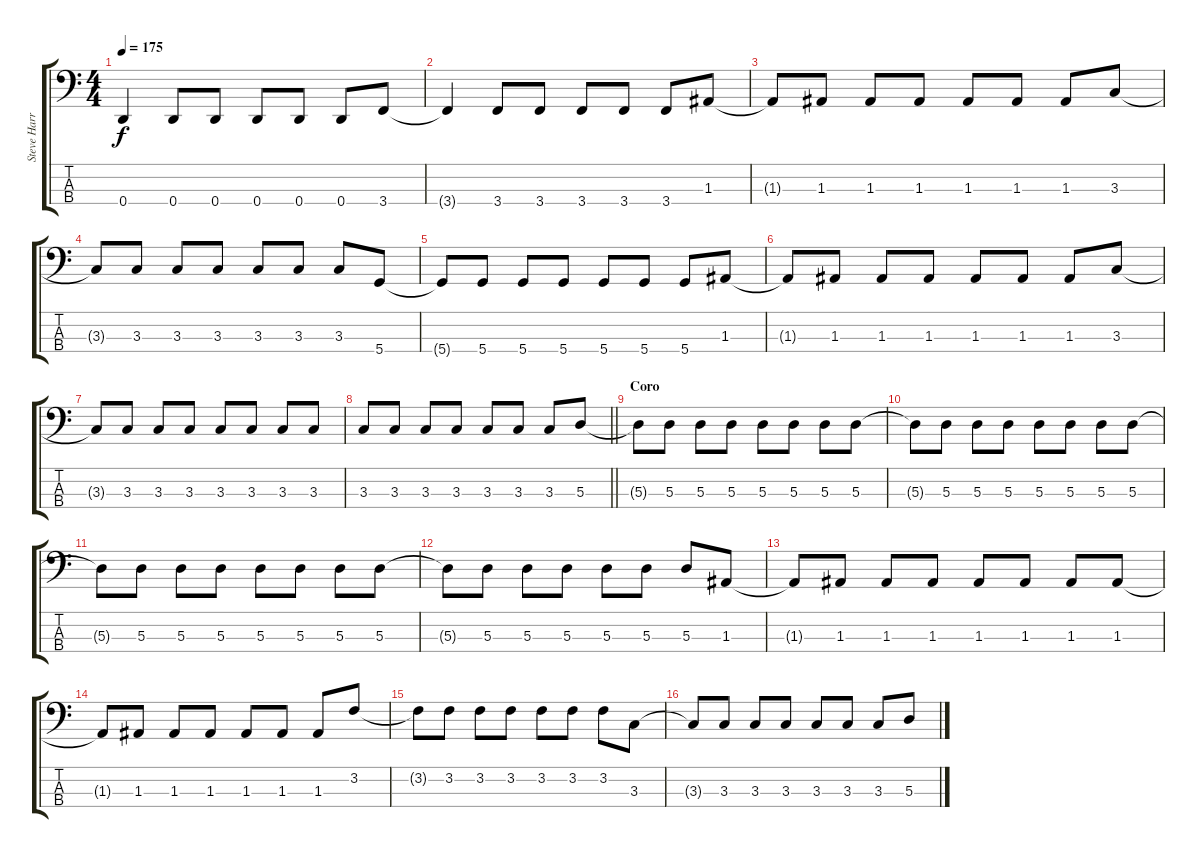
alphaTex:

\track ("Steve Harris" "Steve Harr") {instrument electricbassfinger}
\staff {score tabs}
\tuning (G2 D2 A1 D1) {hide}
\ts (4 4)
\tempo 175
\clef f4
\ks c
0.4{t}.4{dy f} 0.4.8 0.4.8 0.4.8 0.4.8 0.4.8 3.4.8 |
3.4{t}.4 3.4.8 3.4.8 3.4.8 3.4.8 3.4.8 1.3.8 |
1.3{t}.8 1.3.8 1.3.8 1.3.8 1.3.8 1.3.8 1.3.8 3.3.8 |
3.3{t}.8 3.3.8 3.3.8 3.3.8 3.3.8 3.3.8 3.3.8 5.4.8 |
5.4{t}.8 5.4.8 5.4.8 5.4.8 5.4.8 5.4.8 5.4.8 1.3.8 |
1.3{t}.8 1.3.8 1.3.8 1.3.8 1.3.8 1.3.8 1.3.8 3.3.8 |
3.3{t}.8 3.3.8 3.3.8 3.3.8 3.3.8 3.3.8 3.3.8 3.3.8 |
\barLineRight lightlight
3.3.8 3.3.8 3.3.8 3.3.8 3.3.8 3.3.8 3.3.8 5.3.8 |
\section ("" "Coro")
5.3{t}.8 5.3.8 5.3.8 5.3.8 5.3.8 5.3.8 5.3.8 5.3.8 |
5.3{t}.8 5.3.8 5.3.8 5.3.8 5.3.8 5.3.8 5.3.8 5.3.8 |
5.3{t}.8 5.3.8 5.3.8 5.3.8 5.3.8 5.3.8 5.3.8 5.3.8 |
5.3{t}.8 5.3.8 5.3.8 5.3.8 5.3.8 5.3.8 5.3.8 1.3.8 |
1.3{t}.8 1.3.8 1.3.8 1.3.8 1.3.8 1.3.8 1.3.8 1.3.8 |
1.3{t}.8 1.3.8 1.3.8 1.3.8 1.3.8 1.3.8 1.3.8 3.2.8 |
3.2{t}.8 3.2.8 3.2.8 3.2.8 3.2.8 3.2.8 3.2.8 3.3.8 |
3.3{t}.8 3.3.8 3.3.8 3.3.8 3.3.8 3.3.8 3.3.8 5.3.8
